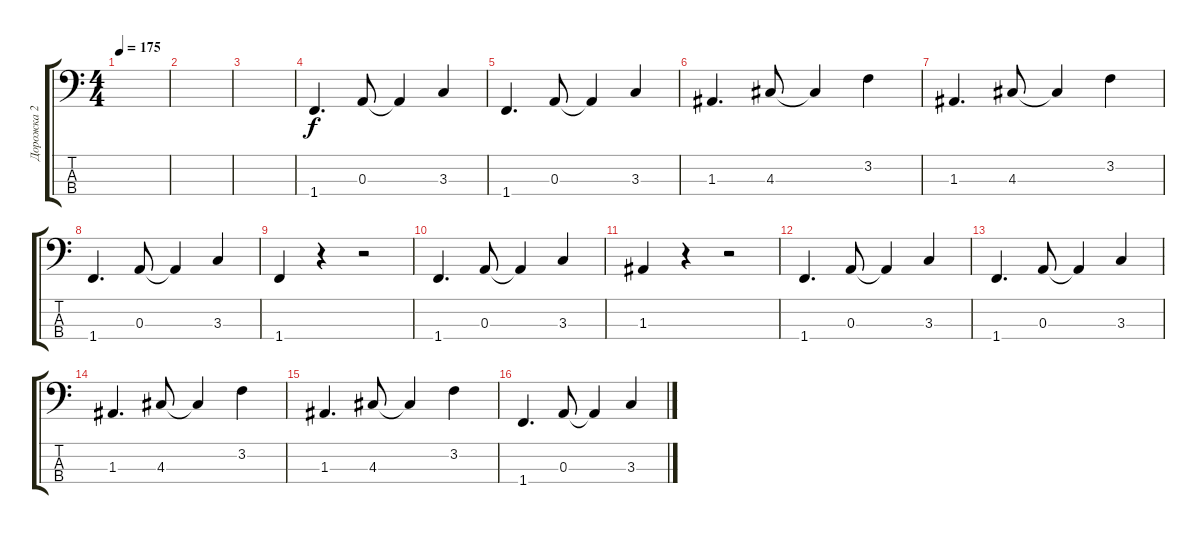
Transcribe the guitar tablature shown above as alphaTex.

\track ("Дорожка 2" "Дорожка 2") {instrument electricbassfinger}
\staff {score tabs}
\tuning (G2 D2 A1 E1) {hide}
\ts (4 4)
\tempo 175
\clef f4
\ks c
|
|
|
1.4.4{d} 0.3.8 0.3{t}.4 3.3.4 |
1.4.4{d} 0.3.8 0.3{t}.4 3.3.4 |
1.3.4{d} 4.3.8 4.3{t}.4 3.2.4 |
1.3.4{d} 4.3.8 4.3{t}.4 3.2.4 |
1.4.4{d} 0.3.8 0.3{t}.4 3.3.4 |
1.4.4 r.4 r.2 |
1.4.4{d} 0.3.8 0.3{t}.4 3.3.4 |
1.3.4 r.4 r.2 |
1.4.4{d} 0.3.8 0.3{t}.4 3.3.4 |
1.4.4{d} 0.3.8 0.3{t}.4 3.3.4 |
1.3.4{d} 4.3.8 4.3{t}.4 3.2.4 |
1.3.4{d} 4.3.8 4.3{t}.4 3.2.4 |
1.4.4{d} 0.3.8 0.3{t}.4 3.3.4
